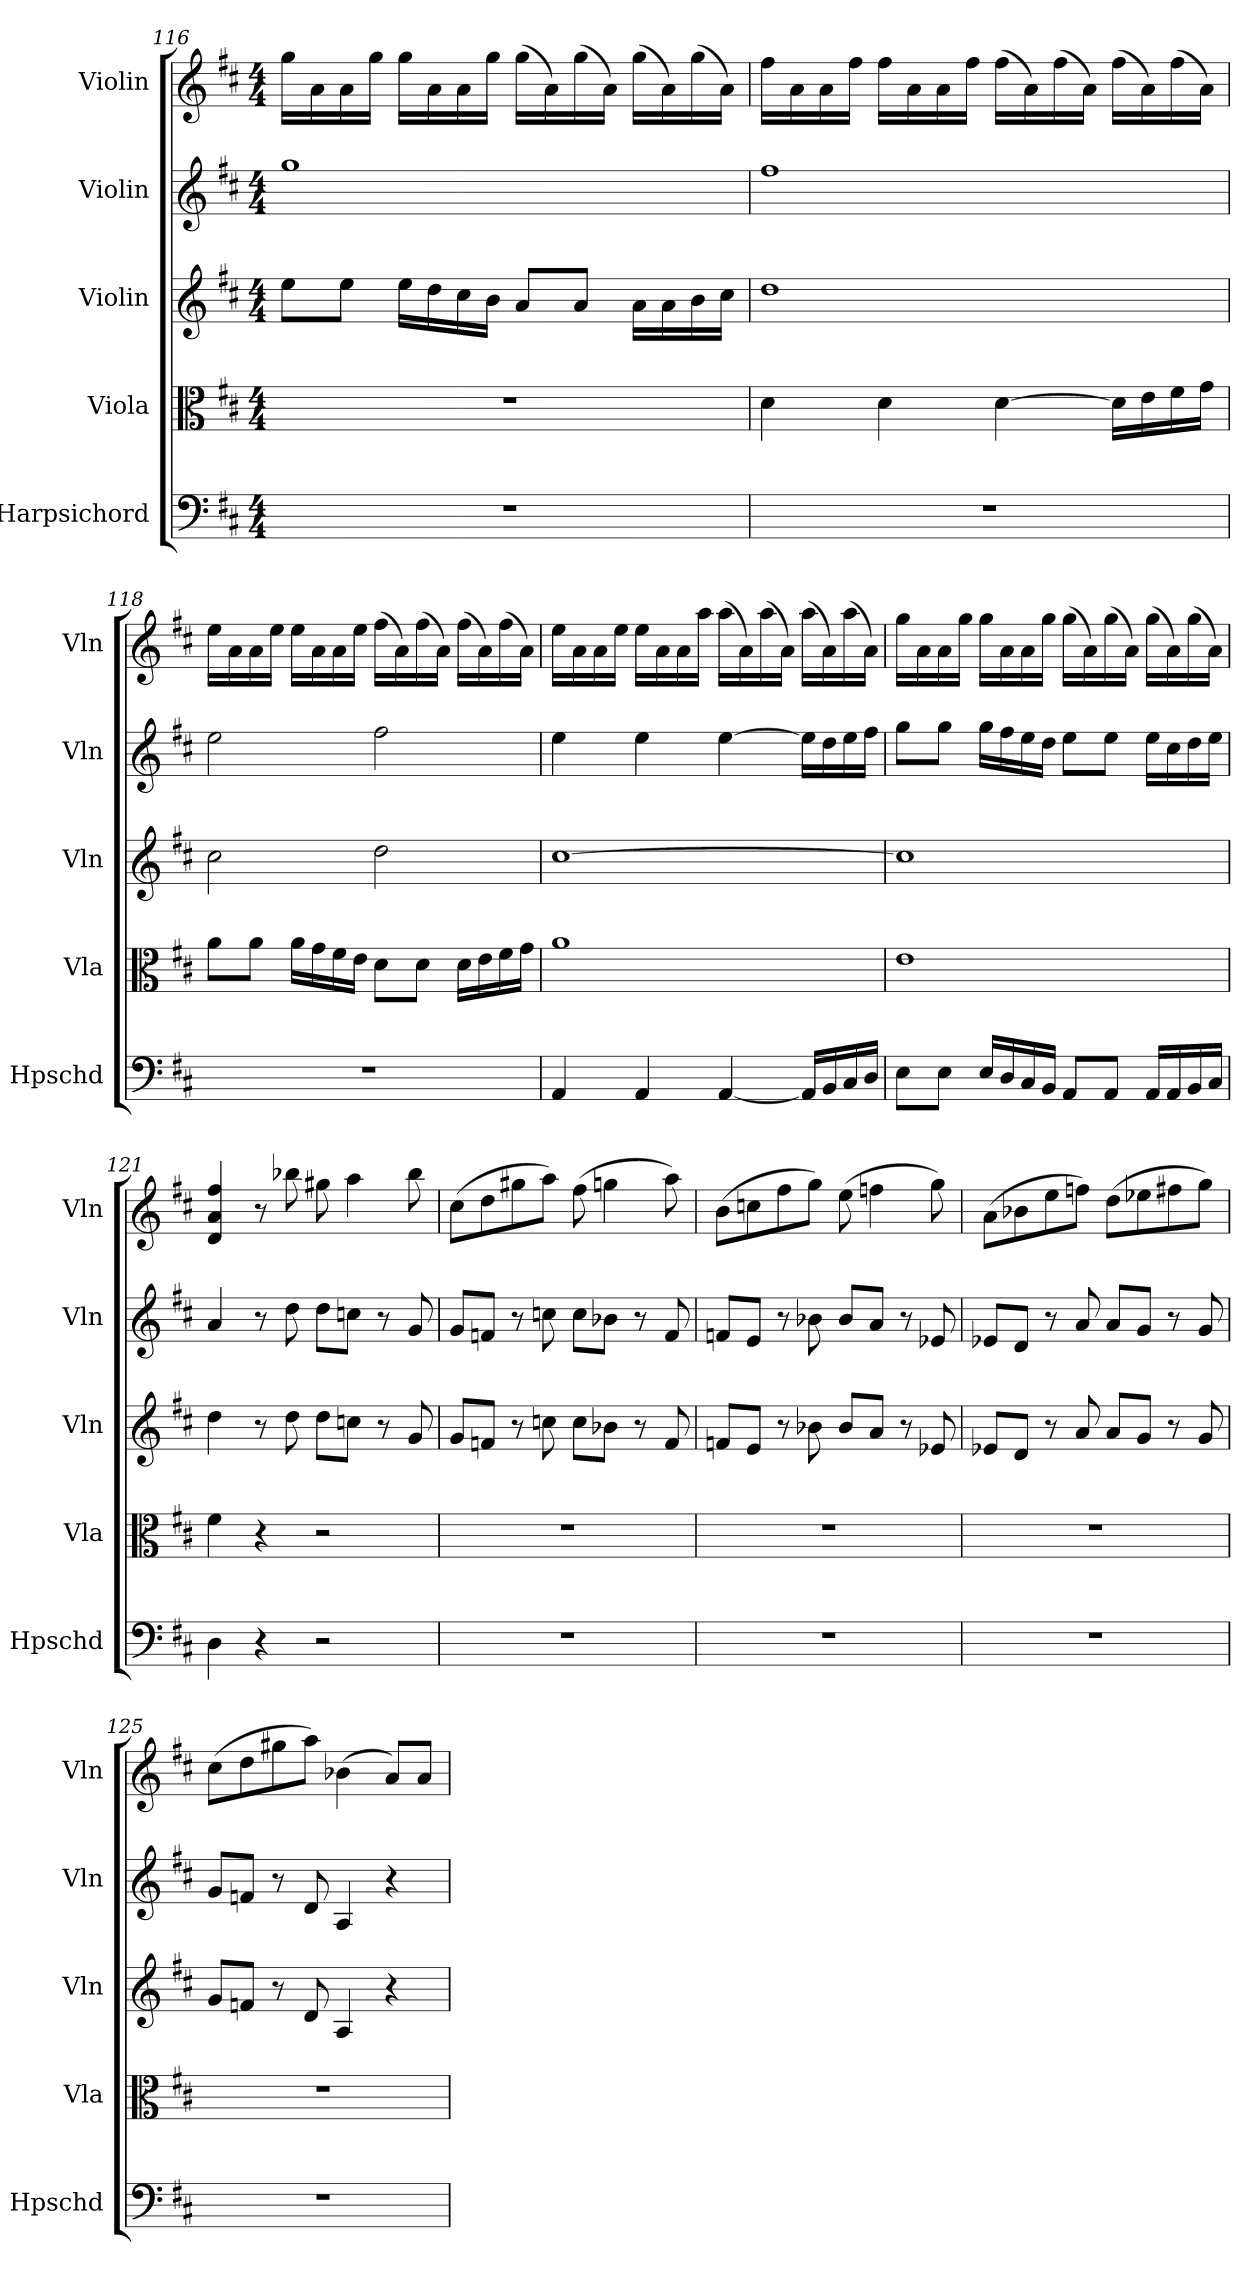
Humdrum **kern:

**kern	**kern	**kern	**kern	**kern
*part5	*part4	*part3	*part2	*part1
*staff5	*staff4	*staff3	*staff2	*staff1
*I"Harpsichord	*I"Viola	*I"Violin	*I"Violin	*I"Violin
*I'Hpschd	*I'Vla	*I'Vln	*I'Vln	*I'Vln
*clefF4	*clefC3	*clefG2	*clefG2	*clefG2
*k[f#c#]	*k[f#c#]	*k[f#c#]	*k[f#c#]	*k[f#c#]
*D:	*D:	*D:	*D:	*D:
*M4/4	*M4/4	*M4/4	*M4/4	*M4/4
=116	=116	=116	=116	=116
1r	1r	8ee\L	1gg\	16gg\LL
.	.	.	.	16a\
.	.	8ee\J	.	16a\
.	.	.	.	16gg\JJ
.	.	16ee\LL	.	16gg\LL
.	.	16dd\	.	16a\
.	.	16cc#\	.	16a\
.	.	16b\JJ	.	16gg\JJ
.	.	8a/L	.	(16gg\LL
.	.	.	.	16a\)
.	.	8a/J	.	(16gg\
.	.	.	.	16a\JJ)
.	.	16a\LL	.	(16gg\LL
.	.	16a\	.	16a\)
.	.	16b\	.	(16gg\
.	.	16cc#\JJ	.	16a\JJ)
=117	=117	=117	=117	=117
1r	4d\	1dd\	1ff#\	16ff#\LL
.	.	.	.	16a\
.	.	.	.	16a\
.	.	.	.	16ff#\JJ
.	4d\	.	.	16ff#\LL
.	.	.	.	16a\
.	.	.	.	16a\
.	.	.	.	16ff#\JJ
.	[4d\	.	.	(16ff#\LL
.	.	.	.	16a\)
.	.	.	.	(16ff#\
.	.	.	.	16a\JJ)
.	16d\LL]	.	.	(16ff#\LL
.	16e\	.	.	16a\)
.	16f#\	.	.	(16ff#\
.	16g\JJ	.	.	16a\JJ)
=118	=118	=118	=118	=118
1r	8a\L	2cc#\	2ee\	16ee\LL
.	.	.	.	16a\
.	8a\J	.	.	16a\
.	.	.	.	16ee\JJ
.	16a\LL	.	.	16ee\LL
.	16g\	.	.	16a\
.	16f#\	.	.	16a\
.	16e\JJ	.	.	16ee\JJ
.	8d\L	2dd\	2ff#\	(16ff#\LL
.	.	.	.	16a\)
.	8d\J	.	.	(16ff#\
.	.	.	.	16a\JJ)
.	16d\LL	.	.	(16ff#\LL
.	16e\	.	.	16a\)
.	16f#\	.	.	(16ff#\
.	16g\JJ	.	.	16a\JJ)
=119	=119	=119	=119	=119
4AA/	1a\	[1cc#\	4ee\	16ee\LL
.	.	.	.	16a\
.	.	.	.	16a\
.	.	.	.	16ee\JJ
4AA/	.	.	4ee\	16ee\LL
.	.	.	.	16a\
.	.	.	.	16a\
.	.	.	.	16aa\JJ
[4AA/	.	.	[4ee\	(16aa\LL
.	.	.	.	16a\)
.	.	.	.	(16aa\
.	.	.	.	16a\JJ)
16AA/LL]	.	.	16ee\LL]	(16aa\LL
16BB/	.	.	16dd\	16a\)
16C#/	.	.	16ee\	(16aa\
16D/JJ	.	.	16ff#\JJ	16a\JJ)
=120	=120	=120	=120	=120
8E\L	1e\	1cc#\]	8gg\L	16gg\LL
.	.	.	.	16a\
8E\J	.	.	8gg\J	16a\
.	.	.	.	16gg\JJ
16E/LL	.	.	16gg\LL	16gg\LL
16D/	.	.	16ff#\	16a\
16C#/	.	.	16ee\	16a\
16BB/JJ	.	.	16dd\JJ	16gg\JJ
8AA/L	.	.	8ee\L	(16gg\LL
.	.	.	.	16a\)
8AA/J	.	.	8ee\J	(16gg\
.	.	.	.	16a\JJ)
16AA/LL	.	.	16ee\LL	(16gg\LL
16AA/	.	.	16cc#\	16a\)
16BB/	.	.	16dd\	(16gg\
16C#/JJ	.	.	16ee\JJ	16a\JJ)
=121	=121	=121	=121	=121
4D\	4f#\	4dd\	4a/	4d/ 4a/ 4ff#/
4r	4r	8r	8r	8r
.	.	8dd\	8dd\	8bb-X\
2r	2r	8dd\L	8dd\L	8gg#X\
.	.	8ccn\J	8ccn\J	4aa\
.	.	8r	8r	.
.	.	8g/	8g/	8bb-\
=122	=122	=122	=122	=122
1r	1r	8g/L	8g/L	(8cc#\L
.	.	8fn/J	8fn/J	8dd\
.	.	8r	8r	8gg#X\
.	.	8ccn\	8ccn\	8aa\J)
.	.	8cc\L	8cc\L	(8ff#\
.	.	8b-X\J	8b-X\J	4ggn\
.	.	8r	8r	.
.	.	8f/	8f/	8aa\)
=123	=123	=123	=123	=123
1r	1r	8fn/L	8fn/L	(8b\L
.	.	8e/J	8e/J	8ccn\
.	.	8r	8r	8ff#\
.	.	8b-X\	8b-X\	8gg\J)
.	.	8b-/L	8b-/L	(8ee\
.	.	8a/J	8a/J	4ffn\
.	.	8r	8r	.
.	.	8e-X/	8e-X/	8gg\)
=124	=124	=124	=124	=124
1r	1r	8e-X/L	8e-X/L	(8a\L
.	.	8d/J	8d/J	8b-X\
.	.	8r	8r	8ee\
.	.	8a/	8a/	8ffn\J)
.	.	8a/L	8a/L	(8dd\L
.	.	8g/J	8g/J	8ee-X\
.	.	8r	8r	8ff#X\
.	.	8g/	8g/	8gg\J)
=125	=125	=125	=125	=125
1r	1r	8g/L	8g/L	(8cc#\L
.	.	8fn/J	8fn/J	8dd\
.	.	8r	8r	8gg#X\
.	.	8d/	8d/	8aa\J)
.	.	4A/	4A/	(4b-X\
.	.	4r	4r	8a/L)
.	.	.	.	8a/J
=	=	=	=	=
*-	*-	*-	*-	*-
